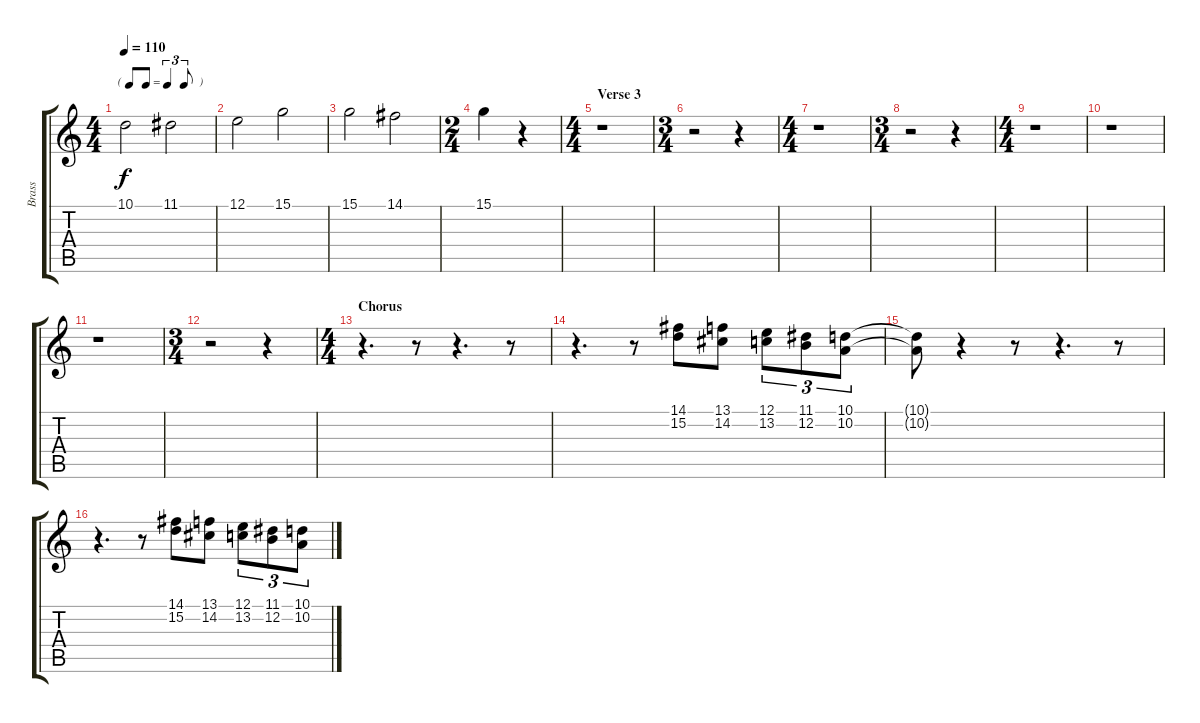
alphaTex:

\track ("Brass" "Brass") {instrument trumpet}
\staff {score tabs}
\tuning (E4 B3 G3 D3 A2 E2) {hide}
\ts (4 4)
\tf triplet8th
\tempo 110
\clef g2
\ks c
10.1.2{dy f} 11.1.2 |
12.1.2 15.1.2 |
15.1.2 14.1.2 |
\ts (2 4)
15.1.4 r.4 |
\ts (4 4)
\section ("" "Verse 3")
r.1 |
\ts (3 4)
r.2 r.4 |
\ts (4 4)
r.1 |
\ts (3 4)
r.2 r.4 |
\ts (4 4)
r.1 |
r.1 |
r.1 |
\ts (3 4)
r.2 r.4 |
\ts (4 4)
\section ("" "Chorus")
r.4{d} r.8 r.4{d} r.8 |
r.4{d} r.8 (14.1 15.2).8 (13.1 14.2).8 (12.1 13.2).8{tu (3 2)} (11.1 12.2).8{tu (3 2)} (10.1 10.2).8{tu (3 2)} |
(10.1{t} 10.2{t}).8 r.4 r.8 r.4{d} r.8 |
r.4{d} r.8 (14.1 15.2).8 (13.1 14.2).8 (12.1 13.2).8{tu (3 2)} (11.1 12.2).8{tu (3 2)} (10.1 10.2).8{tu (3 2)}
